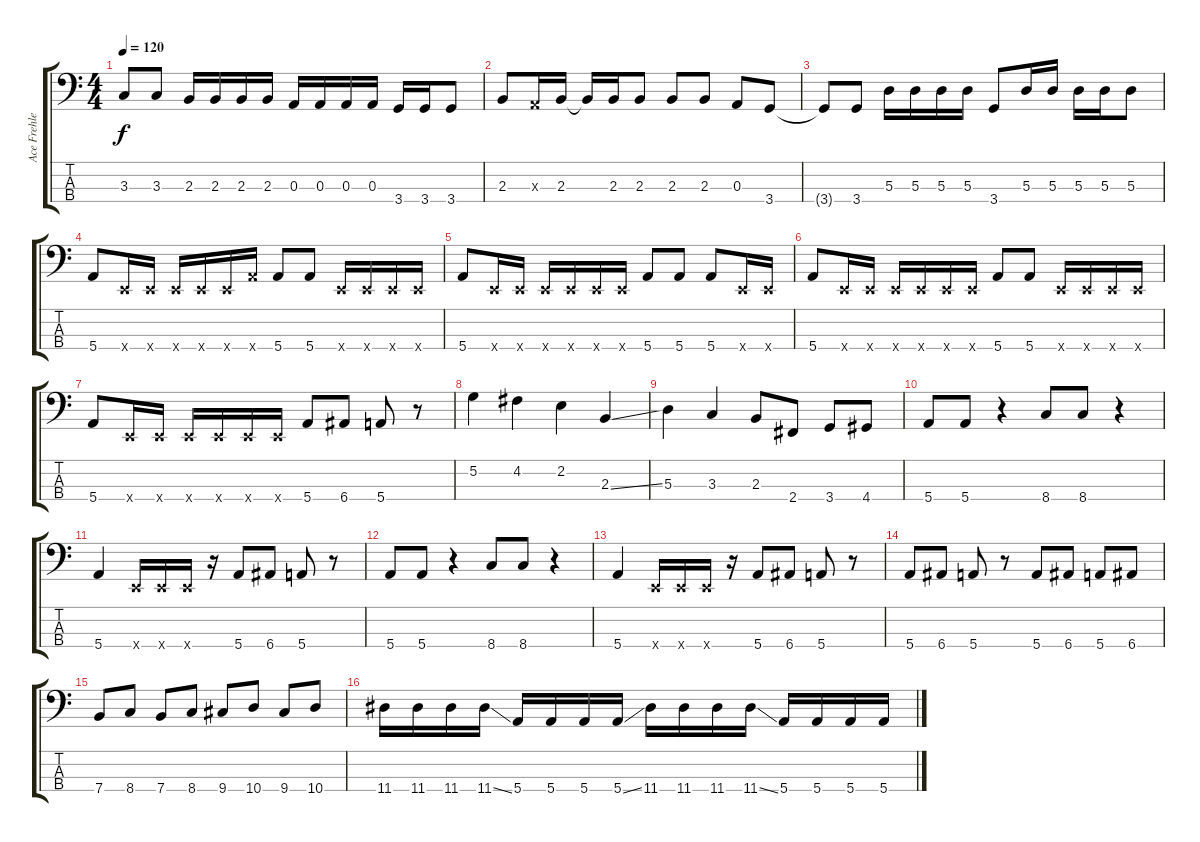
\track ("Ace Frehley / Bass" "Ace Frehle") {instrument electricbasspick}
\staff {score tabs}
\tuning (G2 D2 A1 E1) {hide}
\ts (4 4)
\tempo 120
\clef f4
\ks c
3.3{t}.8{dy f} 3.3.8 2.3.16 2.3.16 2.3.16 2.3.16 0.3.16 0.3.16 0.3.16 0.3.16 3.4.16 3.4.16 3.4.8 |
2.3.8 0.3{x}.16 2.3.16 2.3{t}.16 2.3.16 2.3.8 2.3.8 2.3.8 0.3.8 3.4.8 |
3.4{t}.8 3.4.8 5.3.16 5.3.16 5.3.16 5.3.16 3.4.8 5.3.16 5.3.16 5.3.16 5.3.16 5.3.8 |
5.4.8 0.4{x}.16 0.4{x}.16 0.4{x}.16 0.4{x}.16 0.4{x}.16 5.4{x}.16 5.4.8 5.4.8 0.4{x}.16 0.4{x}.16 0.4{x}.16 0.4{x}.16 |
5.4.8 0.4{x}.16 0.4{x}.16 0.4{x}.16 0.4{x}.16 0.4{x}.16 0.4{x}.16 5.4.8 5.4.8 5.4.8 0.4{x}.16 0.4{x}.16 |
5.4.8 0.4{x}.16 0.4{x}.16 0.4{x}.16 0.4{x}.16 0.4{x}.16 0.4{x}.16 5.4.8 5.4.8 0.4{x}.16 0.4{x}.16 0.4{x}.16 0.4{x}.16 |
5.4.8 0.4{x}.16 0.4{x}.16 0.4{x}.16 0.4{x}.16 0.4{x}.16 0.4{x}.16 5.4.8 6.4.8 5.4.8 r.8 |
5.2.4 4.2.4 2.2.4 2.3{ss}.4 |
5.3.4 3.3.4 2.3.8 2.4.8 3.4.8 4.4.8 |
5.4.8 5.4.8 r.4 8.4.8 8.4.8 r.4 |
5.4.4 0.4{x}.16 0.4{x}.16 0.4{x}.16 r.16 5.4.8 6.4.8 5.4.8 r.8 |
5.4.8 5.4.8 r.4 8.4.8 8.4.8 r.4 |
5.4.4 0.4{x}.16 0.4{x}.16 0.4{x}.16 r.16 5.4.8 6.4.8 5.4.8 r.8 |
5.4.8 6.4.8 5.4.8 r.8 5.4.8 6.4.8 5.4.8 6.4.8 |
7.4.8 8.4.8 7.4.8 8.4.8 9.4.8 10.4.8 9.4.8 10.4.8 |
11.4.16 11.4.16 11.4.16 11.4{ss}.16 5.4.16 5.4.16 5.4.16 5.4{ss}.16 11.4.16 11.4.16 11.4.16 11.4{ss}.16 5.4.16 5.4.16 5.4.16 5.4{ss}.16
